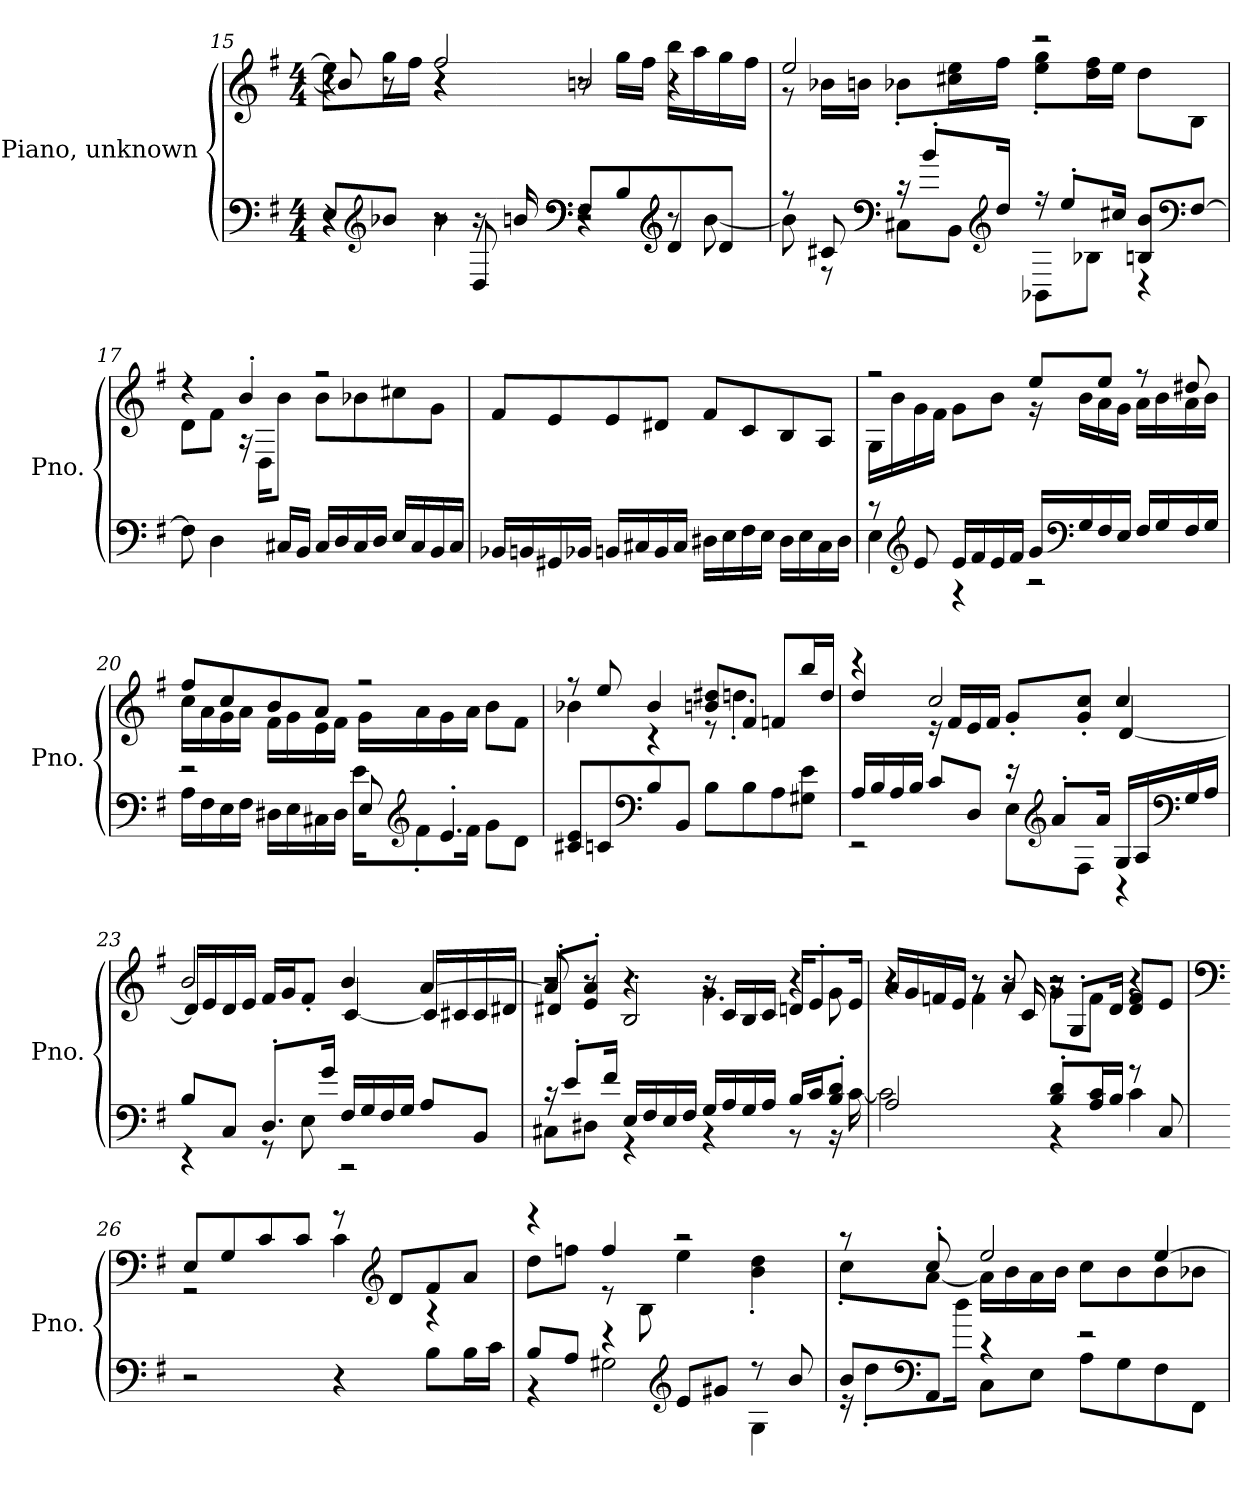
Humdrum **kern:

**kern	**kern
*part1	*part1
*staff2	*staff1
*I"Piano, unknown	*
*I'Pno.	*
!!LO:PB:g=z
*clefF4	*clefG2
*k[f#]	*k[f#]
*M4/4	*M4/4
=15	=15
*^	*^
*	*^	*	*^
8E/L	4r	4r	4r	8ee\L]	8b-/]
*clefG2	*	*	*	*	*
8b-X/J	.	.	.	16gg\L	8r
.	.	.	.	16ff#\JJ	.
8r	4b-\	8r	2ff#/	4r	4r
16r	.	8D/	.	.	.
16bn/	.	.	.	.	.
*clefF4	*	*	*	*	*
8F#/L	4r	2r	.	8r	2bn/
8B/	.	.	.	16gg\LL	.
.	.	.	.	16ff#\JJ	.
*clefG2	*	*	*	*	*
8d/	8r	.	4r	16bb\LL	.
.	.	.	.	16aa\	.
8d/J	[8b\	.	.	16gg\	.
.	.	.	.	16ff#\JJ	.
*	*v	*v	*	*	*
*	*	*	*v	*v
=16	=16	=16	=16
8r	8b\]	2ee/	8r
8c#X/	8r	.	16b-X\LL
.	.	.	16bn\JJ
*clefF4	*	*	*
16r	8C#X\L	.	8b-X'\L
8b'/L	.	.	.
.	8BB\J	.	16cc#X\ 16ee\L
*clefG2	*	*	*
16dd/Jk	.	.	16ff#\JJ
16r	8BB-X\L	2r	8ee\' 8gg\'L
8ee'/L	.	.	.
.	8B-X\J	.	16dd\ 16ff#\L
16cc#X/Jk	.	.	16ee\JJ
8Bn/ 8b/L	4r	.	8dd\L
*clefF4	*	*	*
[8F#/J	.	.	8B\J
*v	*v	*	*
!!LO:LB:g=z	!!
=17	=17	=17
8F#\]	4r	8d\L
4D\	.	8f#\J
.	4b'/	16r
.	.	16D\KL
16C#X/LL	.	8b\J
16BB/JJ	.	.
16C#/LL	2r	8b\L
16D/	.	.
16C#/	.	8b-X\
16D/JJ	.	.
16E/LL	.	8cc#X\
16C#/	.	.
16BB/	.	8g\J
16C#/JJ	.	.
*	*v	*v
=18	=18
16BB-X/LL	8f#/L
16BBn/	.
16GG#X/	8e/
16BB-X/JJ	.
16BBn/LL	8e/
16C#X/	.
16BB/	8d#X/J
16C#/JJ	.
16D#X\LL	8f#/L
16E\	.
16F#\	8c/
16E\JJ	.
16D#\LL	8B/
16E\	.
16C#\	8A/J
16D#\JJ	.
!!LO:LB:g=z
=19	=19
*^	*^
8r	4E\	2r	16G\LL
.	.	.	16b\
*clefG2	*	*	*
8e/	.	.	16g\
.	.	.	16f#\JJ
16e/LL	4r	.	8g\L
16f#/	.	.	.
16e/	.	.	8b\J
16f#/JJ	.	.	.
16g/LL	2r	8ee/L	16r
*clefF4	*	*	*
16G/	.	.	16b\LL
16F#/	.	8ee/J	16a\
16E/JJ	.	.	16g\JJ
16F#/LL	.	8r	16a\LL
16G/	.	.	16b\
16F#/	.	8dd#X/	16a\
16G/JJ	.	.	16b\JJ
=20	=20	=20	=20
2r	16A\LL	8ff#/L	16cc\LL
.	16F#\	.	16a\
.	16E\	8cc/	16g\
.	16F#\JJ	.	16a\JJ
.	16D#X\LL	8b/	16f#\LL
.	16E\	.	16g\
.	16C#X\	8a/J	16e\
.	16D#\JJ	.	16f#\JJ
8E/	16e\KL	2r	16g\LL
*clefG2	*	*	*
.	8f#'\	.	16a\
4.e'/	.	.	16g\
.	16f#\Jk	.	16a\JJ
.	8g\L	.	8b\L
.	8d\J	.	8f#\J
*v	*v	*	*
!!LO:LB:g=z	!!
=21	=21	=21
8c#X/ 8e/L	8r	4b-X\
8cn/	8ee/	.
*clefF4	*	*
8B/	4b-/	4r
8BB/J	.	.
8B\L	8bn/ 8dd#X/L	8r
8B\	8f#/J	4.ddn'\
8A\	8fn/L	.
8G#X\ 8e\J	16bb/L	.
.	16dd/JJ	.
=22	=22	=22
*^	*	*
16A/LL	2r	4r	4dd/
16B/	.	.	.
16A/	.	.	.
16B/JJ	.	.	.
8c/L	.	2cc/	16r
.	.	.	16f#/LL
8D/J	.	.	16e/
.	.	.	16f#/JJ
16r	8E\L	.	8g'/L
*clefG2	*	*	*
8a'/L	.	.	.
.	8F#\J	.	8g/' 8cc/'J
16a/Jk	.	.	.
16G/LL	4r	4cc/	[4d/
16A/	.	.	.
*clefF4	*	*	*
16G/	.	.	.
16A/JJ	.	.	.
!!LO:LB:g=z	!!
=23	=23	=23	=23
8B/L	4r	2b/	16d/LL]
.	.	.	16e/
8C/J	.	.	16d/
.	.	.	16e/JJ
8.D'/L	8r	.	16f#/LL
.	.	.	16g/J
.	8E\	.	8f#'/J
16g/Jk	.	.	.
16F#/LL	2r	4b/	[4c/
16G/	.	.	.
16F#/	.	.	.
16G/JJ	.	.	.
8A/L	.	[4a/	16c/LL]
.	.	.	16c#X/
8BB/J	.	.	16c#/
.	.	.	16d#X/JJ
=24	=24	=24	=24
*	*	*	*^
16r	8C#X\L	8a/]	2r	8d#X'/L
8e'/L	.	.	.	.
.	8D#X\J	8r	.	8e/' 8a/'J
16f#/Jk	.	.	.	.
16E/LL	4r	2B'/	.	4r
16F#/	.	.	.	.
16E/	.	.	.	.
16F#/JJ	.	.	.	.
16G/LL	4r	.	4.g\	16r
16A/	.	.	.	16c/LL
16G/	.	.	.	16B/
16A/JJ	.	.	.	16c/JJ
16B/LL	8r	4r	.	16dn/KL
16c/J	.	.	.	8e'/
8B/' 8d/'J	16r	.	8g\	.
.	[16c\	.	.	16e/Jk
!!LO:LB:g=z	!!	!!
=25	=25	=25	=25	=25
2A/	2c\]	4r	4r	16a/LL
.	.	.	.	16g/
.	.	.	.	16fn/
.	.	.	.	16e/JJ
.	.	8r	4f\	8r
.	.	8a/	.	16r
.	.	.	.	16c/
8B/' 8d/'L	4r	2r	8g\L	16r
.	.	.	.	8G'/L
16A/ 16c/L	.	.	8f\J	.
16B/JJ	.	.	.	16d/Jk
8r	4c\	.	4r	8d/ 8f/L
8C/	.	.	.	8e/J
*v	*v	*	*	*
*	*v	*v	*v
=26	=26
*	*clefF4
*	*^
2r	8E/L	2r
.	8G/	.
.	8c/	.
.	8c/J	.
4r	8r	4c\
*	*clefG2	*
.	8d/L	.
8B\L	8f#/	4r
16B\L	8a/J	.
16c\JJ	.	.
=27	=27	=27
*^	*	*
8B/L	4r	4r	8dd\L
8A/J	.	.	8ffn\J
4r	2G#X\	4ff/	8r
.	.	.	8B\
*clefG2	*	*	*
8e/L	.	2r	4ee\
8g#X/J	.	.	.
8r	4G#\	.	4b\' 4dd\'
8b/	.	.	.
!!LO:PB:g=z	!!
=28	=28	=28	=28
8b/L	16r	8r	8cc'\L
.	8dd'\L	.	.
*clefF4	*	*	*
8AA/J	.	8cc'/	[8a\J
.	16dd\Jk	.	.
4r	8C\L	2ee/	16a\LL]
.	.	.	16b\
.	8E\J	.	16a\
.	.	.	16b\JJ
2r	8A\L	.	8cc\L
.	8G\	.	8b\
.	8F#\	[4ee/	8b\
.	8FF#\J	.	8b-X\J
*v	*v	*	*
*	*v	*v
=	=
*-	*-
